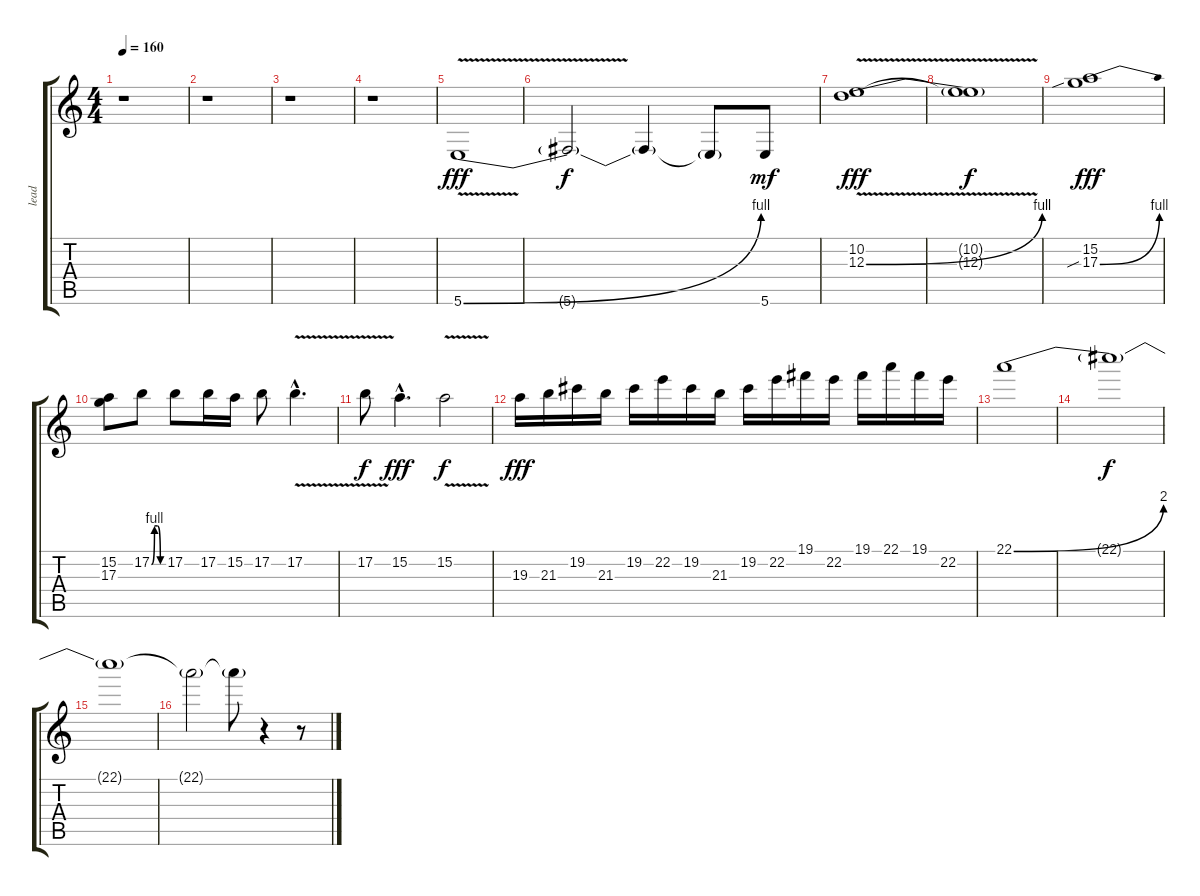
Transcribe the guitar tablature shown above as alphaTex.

\track ("lead" "lead") {instrument overdrivenguitar}
\staff {score tabs}
\tuning (B3 Gb3 D3 A2 E2 B1) {hide}
\ts (4 4)
\tempo 160
\clef g2
\ks c
r.1{dy f} |
r.1 |
r.1 |
r.1 |
5.6{be (bend 0 0 60 4) v}.1{dy fff} |
5.6{t}.2{dy f} 5.6{t}.4 5.6{t}.8 5.6.8{dy mf} |
(10.2{v} 12.3{be (bend 0 0 60 4)}).1{dy fff} |
(10.2{t} 12.3{t}).1{dy f} |
(15.2 17.3{be (bend 0 0 60 4) sib}).1{dy fff} |
(15.2 17.3).8 17.2{be (custom 0 0 15 4 30 4 45 0 60 0)}.8 17.2.8 17.2.16 15.2.16 17.2.8 17.2{v hac}.4{d} |
17.2{v}.8{dy f} 15.2{hac}.4{d dy fff} 15.2{v}.2{dy f} |
19.3.16{dy fff} 21.3.16 19.2.16 21.3.16 19.2.16 22.2.16 19.2.16 21.3.16 19.2.16 22.2.16 19.1.16 22.2.16 19.1.16 22.1.16 19.1.16 22.2.16 |
22.1{be (bend 0 0 60 8)}.1 |
22.1{t}.1{dy f} |
22.1{t}.1 |
22.1{t}.2 22.1{t}.8 r.4 r.8
